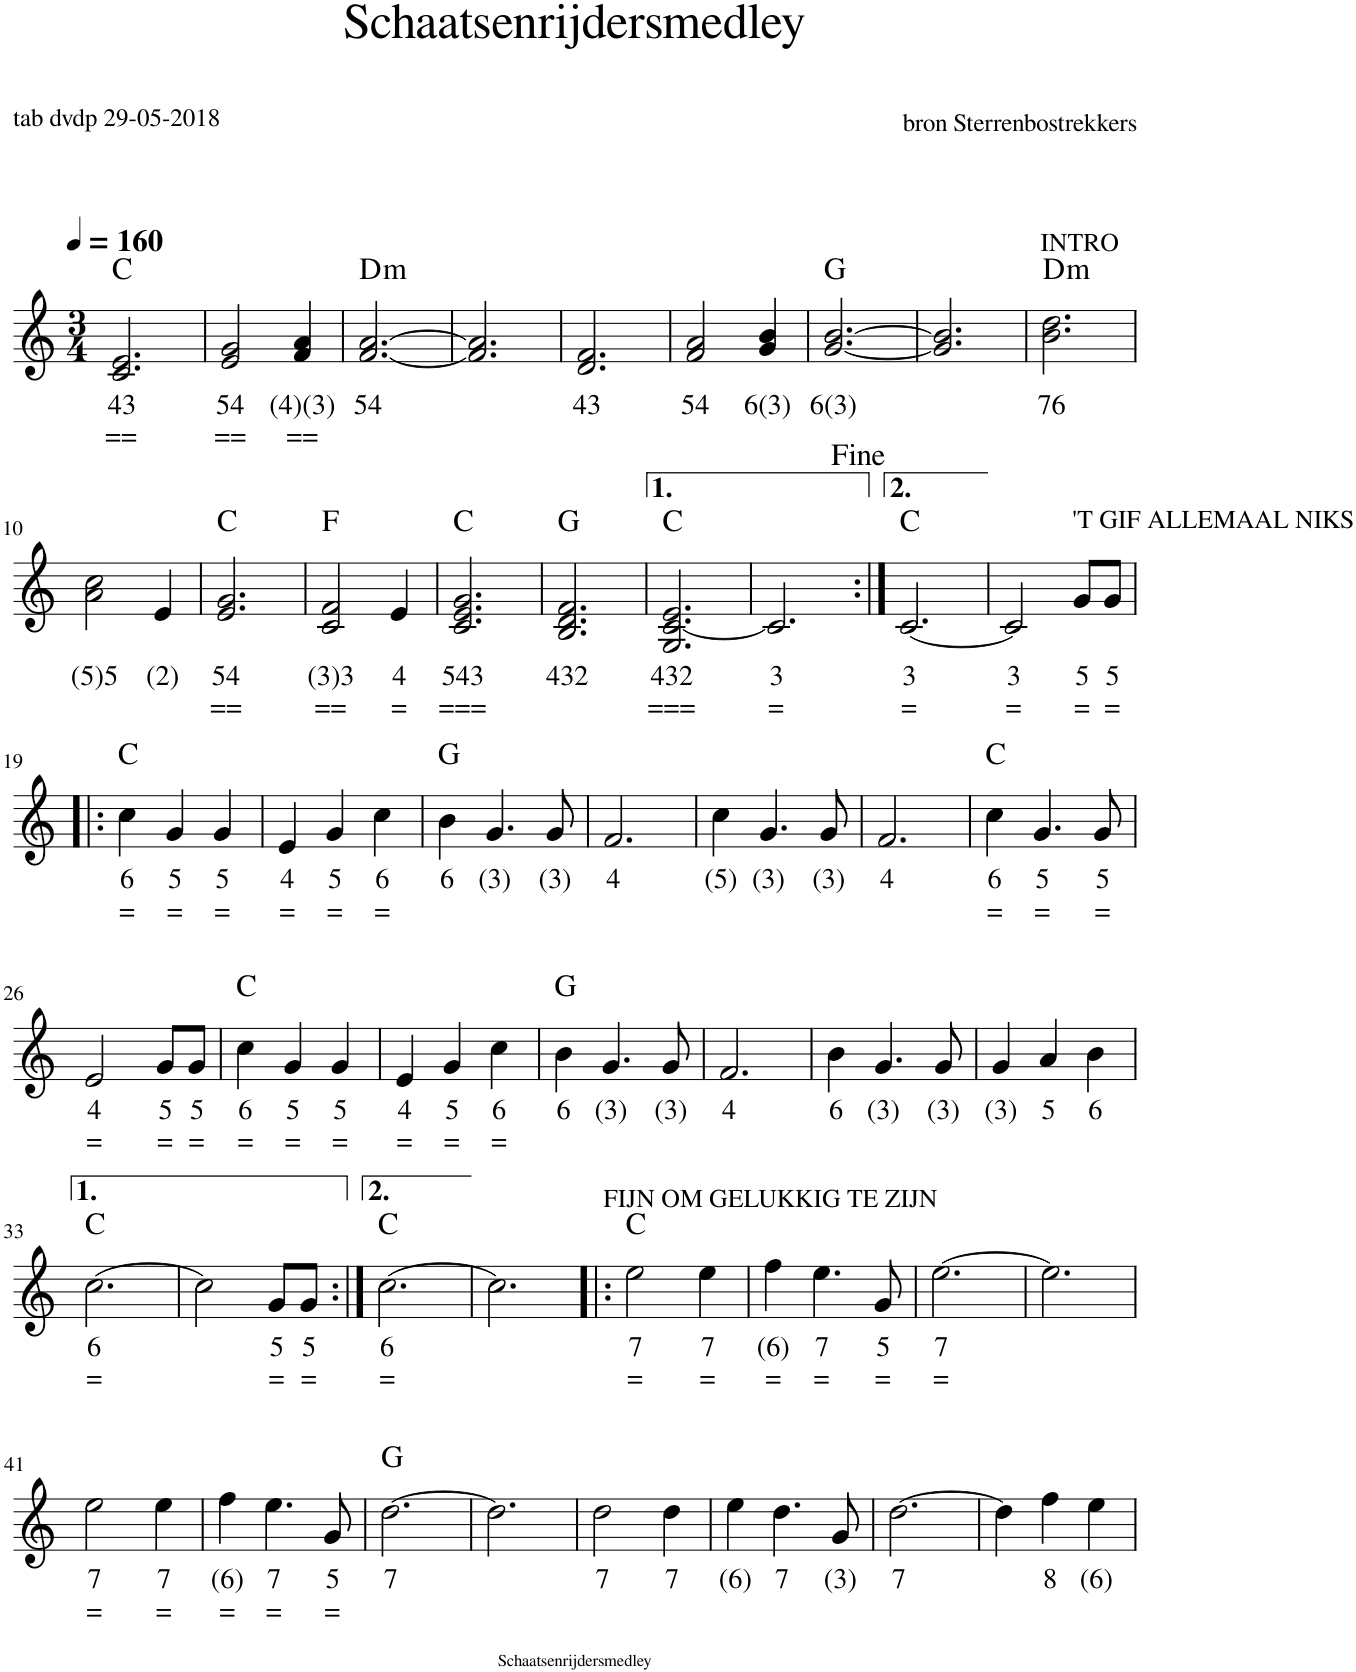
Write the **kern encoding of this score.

**kern	**text	**text	**harte
*part1	*part1	*part1	*part1
*staff1	*staff1	*staff1	*
*I"Stem	*	*	*
*I'Stm.	*	*	*
*clefG2	*	*	*
*k[]	*	*	*
*M3/4	*	*	*
*MM160	*	*	*
=1	=1	=1	=1
!	!LO:LY:b	!LO:LY:b	!
2.c/ 2.e/	43	==	C:maj
=2	=2	=2	=2
!	!LO:LY:b	!LO:LY:b	!
2e/ 2g/	54	==	.
!	!LO:LY:b	!LO:LY:b	!
4f/ 4a/	(4)(3)	==	.
=3	=3	=3	=3
!	!LO:LY:b	!	!LO:H:kt=m
[2.f/ [2.a/	54	.	D:min
=4	=4	=4	=4
2.f/] 2.a/]	.	.	.
=5	=5	=5	=5
!	!LO:LY:b	!	!
2.d/ 2.f/	43	.	.
=6	=6	=6	=6
!	!LO:LY:b	!	!
2f/ 2a/	54	.	.
!	!LO:LY:b	!	!
4g/ 4b/	6(3)	.	.
=7	=7	=7	=7
!	!LO:LY:b	!	!
[2.g/ [2.b/	6(3)	.	G:maj
=8	=8	=8	=8
2.g/] 2.b/]	.	.	.
=9	=9	=9	=9
!LO:TX:a:t=INTRO	!	!	!
!	!LO:LY:b	!	!LO:H:kt=m
2.b\ 2.dd\	76	.	D:min
!!LO:LB:g=z
=10	=10	=10	=10
!	!LO:LY:b	!	!
2a\ 2cc\	(5)5	.	.
!	!LO:LY:b	!	!
4e/	(2)	.	.
=11	=11	=11	=11
!	!LO:LY:b	!LO:LY:b	!
2.e/ 2.g/	54	==	C:maj
=12	=12	=12	=12
!	!LO:LY:b	!LO:LY:b	!
2c/ 2f/	(3)3	==	F:maj
!	!LO:LY:b	!LO:LY:b	!
4e/	4	=	.
=13	=13	=13	=13
!	!LO:LY:b	!LO:LY:b	!
2.c/ 2.e/ 2.g/	543	===	C:maj
=14	=14	=14	=14
!	!LO:LY:b	!	!
2.B/ 2.d/ 2.f/	432	.	G:maj
=15	=15	=15	=15
!	!LO:LY:b	!LO:LY:b	!
2.G/ [2.c/ 2.e/	432	===	C:maj
=16	=16	=16	=16
!	!LO:LY:b	!LO:LY:b	!
2.c/]	3	=	.
=17:|!	=17:|!	=17:|!	=17:|!
!	!LO:LY:b	!LO:LY:b	!
[2.c/	3	=	C:maj
=18	=18	=18	=18
!	!LO:LY:b	!LO:LY:b	!
2c/]	3	=	.
!LO:TX:a:t='T GIF ALLEMAAL NIKS	!	!	!
!	!LO:LY:b	!LO:LY:b	!
8g/L	5	=	.
!	!LO:LY:b	!LO:LY:b	!
8g/J	5	=	.
!!LO:LB:g=z
=19!|:	=19!|:	=19!|:	=19!|:
!	!LO:LY:b	!LO:LY:b	!
4cc\	6	=	C:maj
!	!LO:LY:b	!LO:LY:b	!
4g/	5	=	.
!	!LO:LY:b	!LO:LY:b	!
4g/	5	=	.
=20	=20	=20	=20
!	!LO:LY:b	!LO:LY:b	!
4e/	4	=	.
!	!LO:LY:b	!LO:LY:b	!
4g/	5	=	.
!	!LO:LY:b	!LO:LY:b	!
4cc\	6	=	.
=21	=21	=21	=21
!	!LO:LY:b	!	!
4b\	6	.	G:maj
!	!LO:LY:b	!	!
4.g/	(3)	.	.
!	!LO:LY:b	!	!
8g/	(3)	.	.
=22	=22	=22	=22
!	!LO:LY:b	!	!
2.f/	4	.	.
=23	=23	=23	=23
!	!LO:LY:b	!	!
4cc\	(5)	.	.
!	!LO:LY:b	!	!
4.g/	(3)	.	.
!	!LO:LY:b	!	!
8g/	(3)	.	.
=24	=24	=24	=24
!	!LO:LY:b	!	!
2.f/	4	.	.
=25	=25	=25	=25
!	!LO:LY:b	!LO:LY:b	!
4cc\	6	=	C:maj
!	!LO:LY:b	!LO:LY:b	!
4.g/	5	=	.
!	!LO:LY:b	!LO:LY:b	!
8g/	5	=	.
!!LO:LB:g=z
=26	=26	=26	=26
!	!LO:LY:b	!LO:LY:b	!
2e/	4	=	.
!	!LO:LY:b	!LO:LY:b	!
8g/L	5	=	.
!	!LO:LY:b	!LO:LY:b	!
8g/J	5	=	.
=27	=27	=27	=27
!	!LO:LY:b	!LO:LY:b	!
4cc\	6	=	C:maj
!	!LO:LY:b	!LO:LY:b	!
4g/	5	=	.
!	!LO:LY:b	!LO:LY:b	!
4g/	5	=	.
=28	=28	=28	=28
!	!LO:LY:b	!LO:LY:b	!
4e/	4	=	.
!	!LO:LY:b	!LO:LY:b	!
4g/	5	=	.
!	!LO:LY:b	!LO:LY:b	!
4cc\	6	=	.
=29	=29	=29	=29
!	!LO:LY:b	!	!
4b\	6	.	G:maj
!	!LO:LY:b	!	!
4.g/	(3)	.	.
!	!LO:LY:b	!	!
8g/	(3)	.	.
=30	=30	=30	=30
!	!LO:LY:b	!	!
2.f/	4	.	.
=31	=31	=31	=31
!	!LO:LY:b	!	!
4b\	6	.	.
!	!LO:LY:b	!	!
4.g/	(3)	.	.
!	!LO:LY:b	!	!
8g/	(3)	.	.
=32	=32	=32	=32
!	!LO:LY:b	!	!
4g/	(3)	.	.
!	!LO:LY:b	!	!
4a/	5	.	.
!	!LO:LY:b	!	!
4b\	6	.	.
!!LO:LB:g=z
=33	=33	=33	=33
!	!LO:LY:b	!LO:LY:b	!
[2.cc\	6	=	C:maj
=34	=34	=34	=34
2cc\]	.	.	.
!	!LO:LY:b	!LO:LY:b	!
8g/L	5	=	.
!	!LO:LY:b	!LO:LY:b	!
8g/J	5	=	.
=35:|!	=35:|!	=35:|!	=35:|!
!	!LO:LY:b	!LO:LY:b	!
[2.cc\	6	=	C:maj
=36	=36	=36	=36
2.cc\]	.	.	.
=37!|:	=37!|:	=37!|:	=37!|:
!LO:TX:a:t=FIJN OM GELUKKIG TE ZIJN	!	!	!
!	!LO:LY:b	!LO:LY:b	!
2ee\	7	=	C:maj
!	!LO:LY:b	!LO:LY:b	!
4ee\	7	=	.
=38	=38	=38	=38
!	!LO:LY:b	!LO:LY:b	!
4ff\	(6)	=	.
!	!LO:LY:b	!LO:LY:b	!
4.ee\	7	=	.
!	!LO:LY:b	!LO:LY:b	!
8g/	5	=	.
=39	=39	=39	=39
!	!LO:LY:b	!LO:LY:b	!
[2.ee\	7	=	.
=40	=40	=40	=40
2.ee\]	.	.	.
!!LO:LB:g=z
=41	=41	=41	=41
!	!LO:LY:b	!LO:LY:b	!
2ee\	7	=	.
!	!LO:LY:b	!LO:LY:b	!
4ee\	7	=	.
=42	=42	=42	=42
!	!LO:LY:b	!LO:LY:b	!
4ff\	(6)	=	.
!	!LO:LY:b	!LO:LY:b	!
4.ee\	7	=	.
!	!LO:LY:b	!LO:LY:b	!
8g/	5	=	.
=43	=43	=43	=43
!	!LO:LY:b	!	!
[2.dd\	7	.	G:maj
=44	=44	=44	=44
2.dd\]	.	.	.
=45	=45	=45	=45
!	!LO:LY:b	!	!
2dd\	7	.	.
!	!LO:LY:b	!	!
4dd\	7	.	.
=46	=46	=46	=46
!	!LO:LY:b	!	!
4ee\	(6)	.	.
!	!LO:LY:b	!	!
4.dd\	7	.	.
!	!LO:LY:b	!	!
8g/	(3)	.	.
=47	=47	=47	=47
!	!LO:LY:b	!	!
[2.dd\	7	.	.
=48	=48	=48	=48
4dd\]	.	.	.
!	!LO:LY:b	!	!
4ff\	8	.	.
!	!LO:LY:b	!	!
4ee\	(6)	.	.
=	=	=	=
*-	*-	*-	*-
